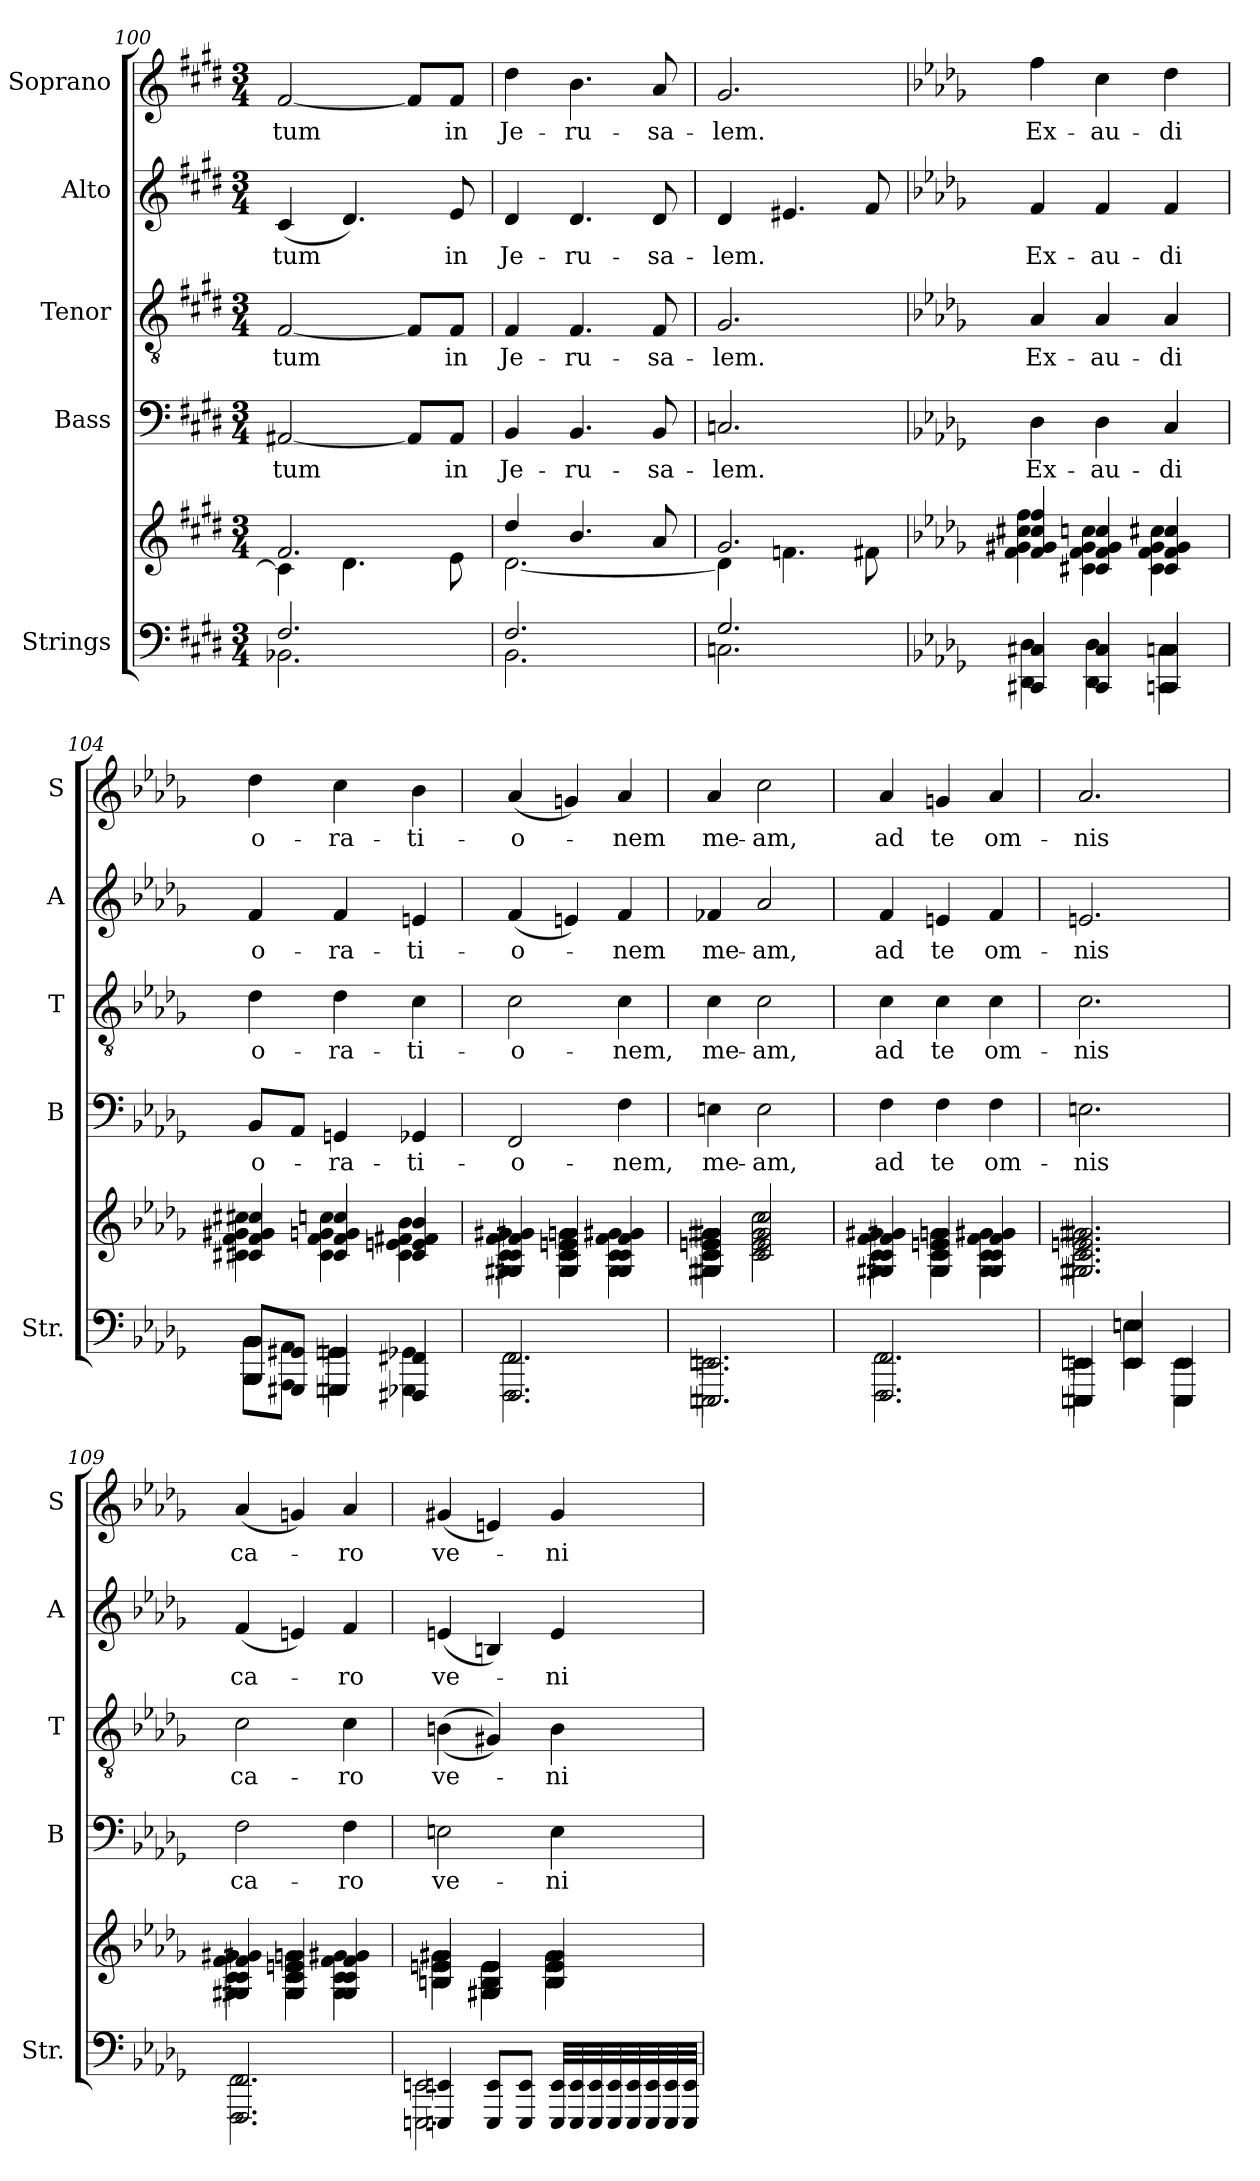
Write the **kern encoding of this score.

**kern	**kern	**kern	**text	**kern	**text	**kern	**text	**kern	**text
*part5	*part5	*part4	*part4	*part3	*part3	*part2	*part2	*part1	*part1
*staff6	*staff5	*staff4	*staff4	*staff3	*staff3	*staff2	*staff2	*staff1	*staff1
*I"Strings	*	*I"Bass	*	*I"Tenor	*	*I"Alto	*	*I"Soprano	*
*I'Str.	*	*I'B	*	*I'T	*	*I'A	*	*I'S	*
*clefF4	*clefG2	*clefF4	*	*clefGv2	*	*clefG2	*	*clefG2	*
*k[f#c#g#d#]	*k[f#c#g#d#]	*k[f#c#g#d#]	*	*k[f#c#g#d#]	*	*k[f#c#g#d#]	*	*k[f#c#g#d#]	*
*E:	*E:	*E:	*	*E:	*	*E:	*	*E:	*
*M3/4	*M3/4	*M3/4	*	*M3/4	*	*M3/4	*	*M3/4	*
=100	=100	=100	=100	=100	=100	=100	=100	=100	=100
*^	*^	*	*	*	*	*	*	*	*
!	!	!	!	!	!LO:LY:b	!	!LO:LY:b	!	!LO:LY:b	!	!LO:LY:b
2.F#/	2.BB-X\	2.f#/	4c#\]	[2AA#X	-tum	[2F#	-tum	(<4c#	-tum	[2f#	-tum
.	.	.	4.d#\	.	.	.	.	4.d#)	.	.	.
.	.	.	.	8AA#L]	.	8F#L]	.	.	.	8f#L]	.
!	!	!	!	!	!LO:LY:b	!	!LO:LY:b	!	!LO:LY:b	!	!LO:LY:b
.	.	.	8e\	8AA#J	in	8F#J	in	8e	in	8f#J	in
=101	=101	=101	=101	=101	=101	=101	=101	=101	=101	=101	=101
!	!	!	!	!	!LO:LY:b	!	!LO:LY:b	!	!LO:LY:b	!	!LO:LY:b
2.F#/	2.BB\	4dd#/	[2.d#\	4BB	Je-	4F#	Je-	4d#	Je-	4dd#	Je-
!	!	!	!	!	!LO:LY:b	!	!LO:LY:b	!	!LO:LY:b	!	!LO:LY:b
.	.	4.b/	.	4.BB	-ru-	4.F#	-ru-	4.d#	-ru-	4.b	-ru-
!	!	!	!	!	!LO:LY:b	!	!LO:LY:b	!	!LO:LY:b	!	!LO:LY:b
.	.	8a/	.	8BB	-sa-	8F#	-sa-	8d#	-sa-	8a	-sa-
=102	=102	=102	=102	=102	=102	=102	=102	=102	=102	=102	=102
!	!	!	!	!	!LO:LY:b	!	!LO:LY:b	!	!LO:LY:b	!	!LO:LY:b
2.G#/	2.Cn\	2.g#/	4d#\]	2.Cn	-lem.	2.G#	-lem.	4d#	-lem.	2.g#	-lem.
.	.	.	4.fn\	.	.	.	.	4.e#X	.	.	.
.	.	.	8f#X\	.	.	.	.	8f#	.	.	.
=103	=103	=103	=103	=103	=103	=103	=103	=103	=103	=103	=103
*k[b-e-a-d-g-]	*	*k[b-e-a-d-g-]	*	*k[b-e-a-d-g-]	*	*k[b-e-a-d-g-]	*	*k[b-e-a-d-g-]	*	*k[b-e-a-d-g-]	*
*D-:	*	*D-:	*	*D-:	*	*D-:	*	*D-:	*	*D-:	*
!	!	!	!	!	!LO:LY:b	!	!LO:LY:b	!	!LO:LY:b	!	!LO:LY:b
4CC#X/ 4C#X/	4DD-\ 4D-\	4f/ 4g#X/ 4cc#X/ 4ff/	4f\ 4g#X\ 4cc#X\ 4ff\	4D-	Ex-	4A-	Ex-	4f	Ex-	4ff	Ex-
!	!	!	!	!	!LO:LY:b	!	!LO:LY:b	!	!LO:LY:b	!	!LO:LY:b
4CC#/ 4C#/	4DD-\ 4D-\	4c#X/ 4f/ 4g#/ 4ccn/	4c#X\ 4f\ 4g#\ 4ccn\	4D-	-au-	4A-	-au-	4f	-au-	4cc	-au-
!	!	!	!	!	!LO:LY:b	!	!LO:LY:b	!	!LO:LY:b	!	!LO:LY:b
4CCn/ 4Cn/	4CC\ 4C\	4c#/ 4f/ 4g#/ 4cc#X/	4c#\ 4f\ 4g#\ 4cc#X\	4C	-di	4A-	-di	4f	-di	4dd-	-di
=104	=104	=104	=104	=104	=104	=104	=104	=104	=104	=104	=104
!	!	!	!	!	!LO:LY:b	!	!LO:LY:b	!	!LO:LY:b	!	!LO:LY:b
8BBB-/ 8BB-/L	8BBB-\ 8BB-\L	4c#X/ 4f/ 4g#X/ 4cc#X/	4c#X\ 4f\ 4g#X\ 4cc#X\	8BB-L	o-	4d-	o-	4f	o-	4dd-	o-
8GGG#X/ 8GG#X/J	8AAA-\ 8AA-\J	.	.	8AA-J	.	.	.	.	.	.	.
!	!	!	!	!	!LO:LY:b	!	!LO:LY:b	!	!LO:LY:b	!	!LO:LY:b
4GGGn/ 4GGn/	4GGGn\ 4GGn\	4c#/ 4f/ 4gn/ 4ccn/	4c#\ 4f\ 4gn\ 4ccn\	4GGn	-ra-	4d-	-ra-	4f	-ra-	4cc	-ra-
!	!	!	!	!	!LO:LY:b	!	!LO:LY:b	!	!LO:LY:b	!	!LO:LY:b
4FFF#X/ 4FF#X/	4GGG-X\ 4GG-X\	4c#/ 4en/ 4f#X/ 4b-/	4c#\ 4en\ 4f#X\ 4b-\	4GG-X	-ti-	4c	-ti-	4en	-ti-	4b-	-ti-
=105	=105	=105	=105	=105	=105	=105	=105	=105	=105	=105	=105
!	!	!	!	!	!LO:LY:b	!	!LO:LY:b	!	!LO:LY:b	!	!LO:LY:b
2.FFF/ 2.FF/	2.FFF\ 2.FF\	4G#X/ 4c/ 4f/ 4g#X/	4G#X\ 4c\ 4f\ 4g#X\	2FF	-o-	2c	-o-	(<4f	-o-	(<4a-	-o-
.	.	4G#/ 4c/ 4en/ 4gn/	4G#\ 4c\ 4en\ 4gn\	.	.	.	.	4en)	.	4gn)	.
!	!	!	!	!	!LO:LY:b	!	!LO:LY:b	!	!LO:LY:b	!	!LO:LY:b
.	.	4G#/ 4c/ 4f/ 4g#X/	4G#\ 4c\ 4f\ 4g#X\	4F	-nem,	4c	-nem,	4f	-nem	4a-	-nem
=106	=106	=106	=106	=106	=106	=106	=106	=106	=106	=106	=106
!	!	!	!	!	!LO:LY:b	!	!LO:LY:b	!	!LO:LY:b	!	!LO:LY:b
2.EEEn/ 2.EEn/	2.EEEn\ 2.EEn\	4G#X/ 4c/ 4en/ 4g#X/	4G#X\ 4c\ 4en\ 4g#X\	4En	me-	4c	me-	4f-X	me-	4a-	me-
!	!	!	!	!	!LO:LY:b	!	!LO:LY:b	!	!LO:LY:b	!	!LO:LY:b
.	.	2c/ 2e/ 2g#/ 2cc/	2c\ 2e\ 2g#\ 2cc\	2E	-am,	2c	-am,	2a-	-am,	2cc	-am,
=107	=107	=107	=107	=107	=107	=107	=107	=107	=107	=107	=107
!	!	!	!	!	!LO:LY:b	!	!LO:LY:b	!	!LO:LY:b	!	!LO:LY:b
2.FFF/ 2.FF/	2.FFF\ 2.FF\	4G#X/ 4c/ 4f/ 4g#X/	4G#X\ 4c\ 4f\ 4g#X\	4F	ad	4c	ad	4f	ad	4a-	ad
!	!	!	!	!	!LO:LY:b	!	!LO:LY:b	!	!LO:LY:b	!	!LO:LY:b
.	.	4G#/ 4c/ 4en/ 4gn/	4G#\ 4c\ 4en\ 4gn\	4F	te	4c	te	4en	te	4gn	te
!	!	!	!	!	!LO:LY:b	!	!LO:LY:b	!	!LO:LY:b	!	!LO:LY:b
.	.	4G#/ 4c/ 4f/ 4g#X/	4G#\ 4c\ 4f\ 4g#X\	4F	om-	4c	om-	4f	om-	4a-	om-
=108	=108	=108	=108	=108	=108	=108	=108	=108	=108	=108	=108
!	!	!	!	!	!LO:LY:b	!	!LO:LY:b	!	!LO:LY:b	!	!LO:LY:b
4EEEn/ 4EEn/	4EEEn\ 4EEn\	2.G#X/ 2.c/ 2.en/ 2.g#X/	2.G#X\ 2.c\ 2.en\ 2.g#X\	2.En	-nis	2.c	-nis	2.en	-nis	2.a-	-nis
4EE/ 4En/	4EE\ 4En\	.	.	.	.	.	.	.	.	.	.
4EEE/ 4EE/	4EEE\ 4EE\	.	.	.	.	.	.	.	.	.	.
=109	=109	=109	=109	=109	=109	=109	=109	=109	=109	=109	=109
!	!	!	!	!	!LO:LY:b	!	!LO:LY:b	!	!LO:LY:b	!	!LO:LY:b
2.FFF/ 2.FF/	2.FFF\ 2.FF\	4G#X/ 4c/ 4f/ 4g#X/	4G#X\ 4c\ 4f\ 4g#X\	2F	ca-	2c	ca-	(<4f	ca-	(<4a-	ca-
.	.	4G#/ 4c/ 4en/ 4gn/	4G#\ 4c\ 4en\ 4gn\	.	.	.	.	4en)	.	4gn)	.
!	!	!	!	!	!LO:LY:b	!	!LO:LY:b	!	!LO:LY:b	!	!LO:LY:b
.	.	4G#/ 4c/ 4f/ 4g#X/	4G#\ 4c\ 4f\ 4g#X\	4F	-ro	4c	-ro	4f	-ro	4a-	-ro
=110	=110	=110	=110	=110	=110	=110	=110	=110	=110	=110	=110
!	!	!	!	!	!LO:LY:b	!	!LO:LY:b	!	!LO:LY:b	!	!LO:LY:b
4EEEn/ 4EEn/	2.EEEn\ 2.EEn\	4Bn/ 4en/ 4g#X/	4Bn\ 4en\ 4g#X\	2En	ve-	(<(<4Bn	ve-	(<4en	ve-	(<4g#X	ve-
8EEE/ 8EE/L	.	4G#X/ 4B/ 4e/	4G#X\ 4B\ 4e\	.	.	4G#X))	.	4Bn)	.	4en)	.
8EEE/ 8EE/J	.	.	.	.	.	.	.	.	.	.	.
!	!	!	!	!	!LO:LY:b	!	!LO:LY:b	!	!LO:LY:b	!	!LO:LY:b
32EEE/ 32EE/LLL	.	4B/ 4e/ 4g#/	4B\ 4e\ 4g#\	4E	-ni-	4B	-ni-	4e	-ni-	4g#	-ni-
32EEE/ 32EE/	.	.	.	.	.	.	.	.	.	.	.
32EEE/ 32EE/	.	.	.	.	.	.	.	.	.	.	.
32EEE/ 32EE/	.	.	.	.	.	.	.	.	.	.	.
32EEE/ 32EE/	.	.	.	.	.	.	.	.	.	.	.
32EEE/ 32EE/	.	.	.	.	.	.	.	.	.	.	.
32EEE/ 32EE/	.	.	.	.	.	.	.	.	.	.	.
32EEE/ 32EE/JJJ	.	.	.	.	.	.	.	.	.	.	.
*v	*v	*	*	*	*	*	*	*	*	*	*
*	*v	*v	*	*	*	*	*	*	*	*
=	=	=	=	=	=	=	=	=	=
*-	*-	*-	*-	*-	*-	*-	*-	*-	*-
